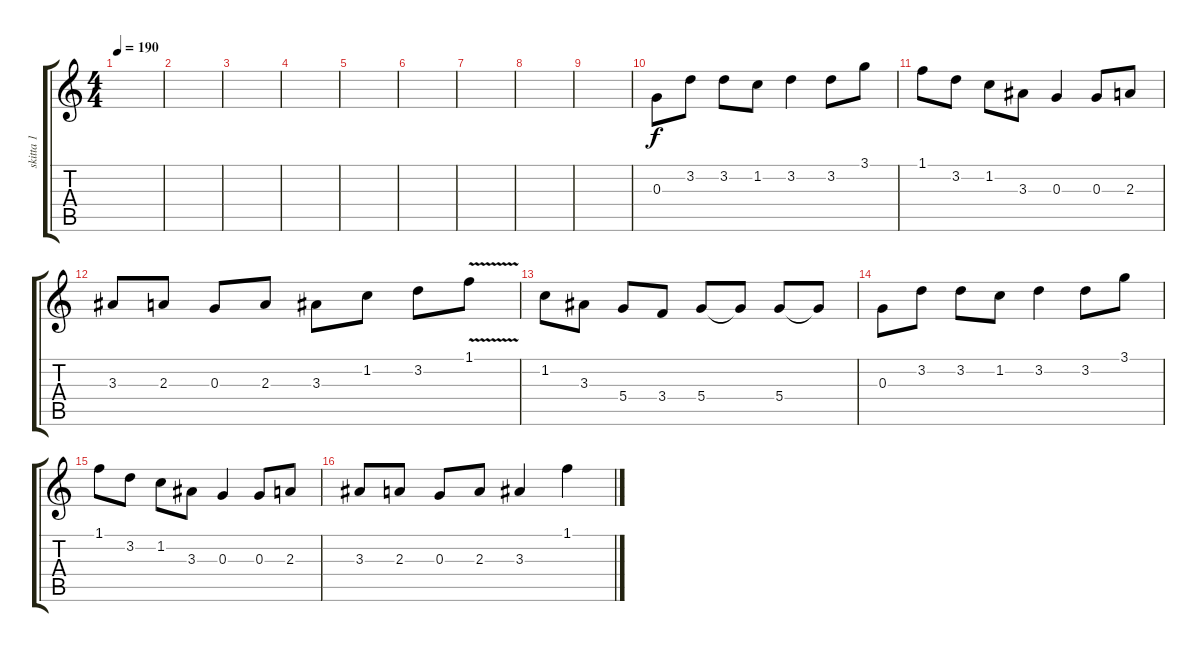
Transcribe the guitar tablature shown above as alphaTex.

\track ("skitta 1" "skitta 1") {instrument distortionguitar}
\staff {score tabs}
\tuning (E4 B3 G3 D3 A2 E2) {hide}
\ts (4 4)
\tempo 190
\clef g2
\ks c
|
|
|
|
|
|
|
|
|
0.3.8 3.2.8 3.2.8 1.2.8 3.2.4 3.2.8 3.1.8 |
1.1.8 3.2.8 1.2.8 3.3.8 0.3.4 0.3.8 2.3.8 |
3.3.8 2.3.8 0.3.8 2.3.8 3.3.8 1.2.8 3.2.8 1.1{v}.8 |
1.2.8 3.3.8 5.4.8 3.4.8 5.4.8 5.4{t}.8 5.4.8 5.4{t}.8 |
0.3.8 3.2.8 3.2.8 1.2.8 3.2.4 3.2.8 3.1.8 |
1.1.8 3.2.8 1.2.8 3.3.8 0.3.4 0.3.8 2.3.8 |
3.3.8 2.3.8 0.3.8 2.3.8 3.3.4 1.1.4
